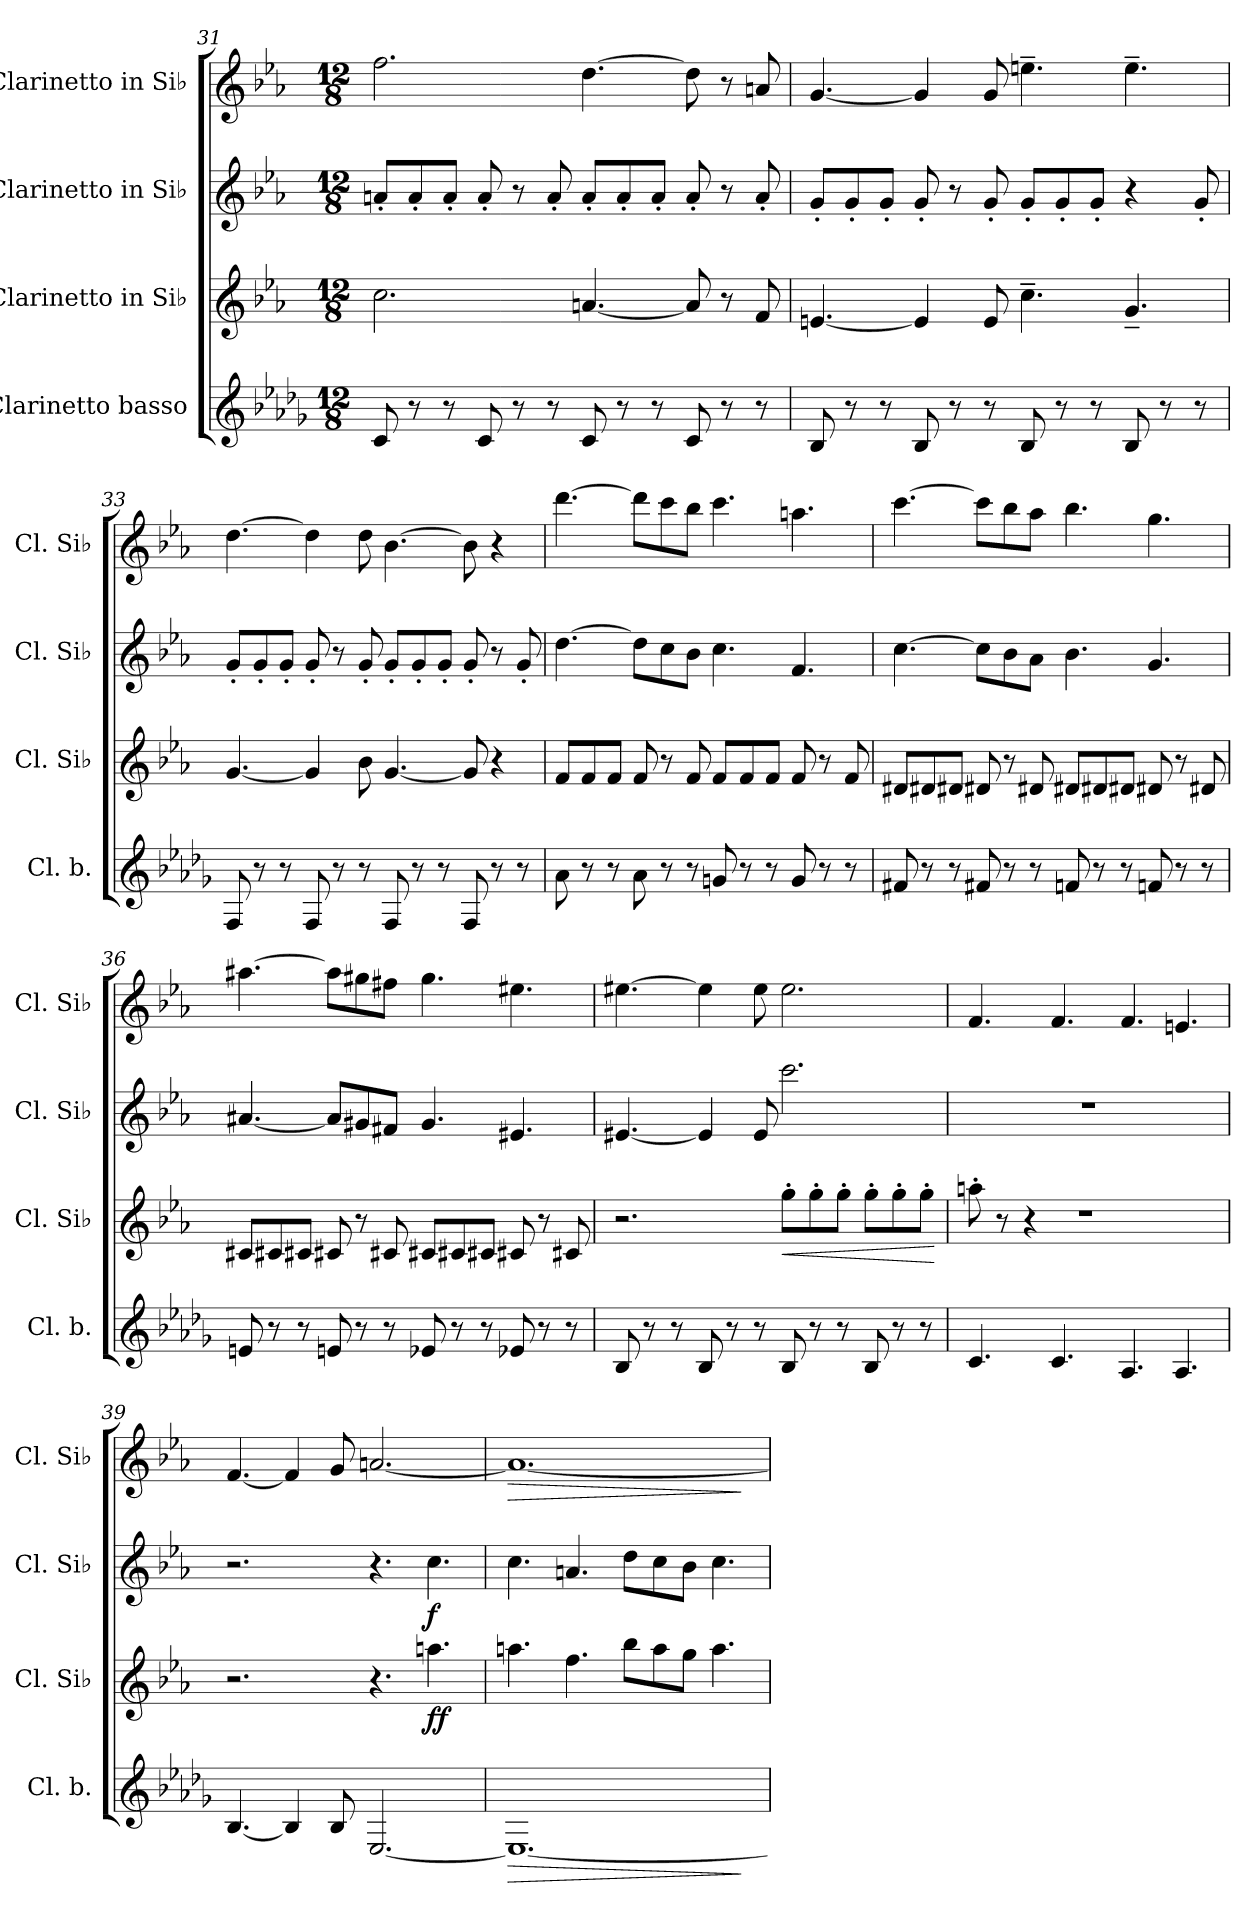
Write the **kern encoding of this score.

**kern	**dynam	**kern	**dynam	**kern	**dynam	**kern	**dynam
*part4	*part4	*part3	*part3	*part2	*part2	*part1	*part1
*staff4	*staff4	*staff3	*staff3	*staff2	*staff2	*staff1	*staff1
*I"Clarinetto basso	*	*I"Clarinetto in Si♭	*	*I"Clarinetto in Si♭	*	*I"Clarinetto in Si♭	*
*I'Cl. b.	*	*I'Cl. Si♭	*	*I'Cl. Si♭	*	*I'Cl. Si♭	*
!!LO:LB:g=z
*clefG2	*	*clefG2	*	*clefG2	*	*clefG2	*
*ITrd8c14	*	*ITrd1c2	*	*ITrd1c2	*	*ITrd1c2	*
*k[b-e-a-d-g-]	*	*k[b-e-a-d-g-]	*	*k[b-e-a-d-g-]	*	*k[b-e-a-d-g-]	*
*M12/8	*	*M12/8	*	*M12/8	*	*M12/8	*
=31	=31	=31	=31	=31	=31	=31	=31
8C/	.	2.b-\	.	8gn'/L	.	2.ee-\	.
8r	.	.	.	8g'/	.	.	.
8r	.	.	.	8g'/J	.	.	.
8C/	.	.	.	8g'/	.	.	.
8r	.	.	.	8r	.	.	.
8r	.	.	.	8g'/	.	.	.
8C/	.	[4.gn/	.	8g'/L	.	[4.cc\	.
8r	.	.	.	8g'/	.	.	.
8r	.	.	.	8g'/J	.	.	.
8C/	.	8g/]	.	8g'/	.	8cc\]	.
8r	.	8r	.	8r	.	8r	.
8r	.	8e-/	.	8g'/	.	8gn/	.
=32	=32	=32	=32	=32	=32	=32	=32
8BB-/	.	[4.dn/	.	8f'/L	.	[4.f/	.
8r	.	.	.	8f'/	.	.	.
8r	.	.	.	8f'/J	.	.	.
8BB-/	.	4d/]	.	8f'/	.	4f/]	.
8r	.	.	.	8r	.	.	.
8r	.	8d/	.	8f'/	.	8f/	.
8BB-/	.	4.b-~\	.	8f'/L	.	4.ddn~\	.
8r	.	.	.	8f'/	.	.	.
8r	.	.	.	8f'/J	.	.	.
8BB-/	.	4.f~/	.	4r	.	4.dd~\	.
8r	.	.	.	.	.	.	.
8r	.	.	.	8f'/	.	.	.
!!LO:LB:g=z
=33	=33	=33	=33	=33	=33	=33	=33
8FF/	.	[4.f/	.	8f'/L	.	[4.cc\	.
8r	.	.	.	8f'/	.	.	.
8r	.	.	.	8f'/J	.	.	.
8FF/	.	4f/]	.	8f'/	.	4cc\]	.
8r	.	.	.	8r	.	.	.
8r	.	8a-\	.	8f'/	.	8cc\	.
8FF/	.	[4.f/	.	8f'/L	.	[4.a-\	.
8r	.	.	.	8f'/	.	.	.
8r	.	.	.	8f'/J	.	.	.
8FF/	.	8f/]	.	8f'/	.	8a-\]	.
8r	.	4r	.	8r	.	4r	.
8r	.	.	.	8f'/	.	.	.
=34	=34	=34	=34	=34	=34	=34	=34
8A-\	.	8e-/L	.	[4.cc\	.	[4.ccc\	.
8r	.	8e-/	.	.	.	.	.
8r	.	8e-/J	.	.	.	.	.
8A-\	.	8e-/	.	8cc\L]	.	8ccc\L]	.
8r	.	8r	.	8b-\	.	8bb-\	.
8r	.	8e-/	.	8a-\J	.	8aa-\J	.
8Gn/	.	8e-/L	.	4.b-\	.	4.bb-\	.
8r	.	8e-/	.	.	.	.	.
8r	.	8e-/J	.	.	.	.	.
8G/	.	8e-/	.	4.e-/	.	4.ggn\	.
8r	.	8r	.	.	.	.	.
8r	.	8e-/	.	.	.	.	.
!!LO:PB:g=z
=35	=35	=35	=35	=35	=35	=35	=35
8F#X/	.	8c#X/L	.	[4.b-\	.	[4.bb-\	.
8r	.	8c#X/	.	.	.	.	.
8r	.	8c#X/J	.	.	.	.	.
8F#X/	.	8c#X/	.	8b-\L]	.	8bb-\L]	.
8r	.	8r	.	8a-\	.	8aa-\	.
8r	.	8c#X/	.	8g-\J	.	8gg-\J	.
8Fn/	.	8c#X/L	.	4.a-\	.	4.aa-\	.
8r	.	8c#X/	.	.	.	.	.
8r	.	8c#X/J	.	.	.	.	.
8Fn/	.	8c#X/	.	4.f/	.	4.ff\	.
8r	.	8r	.	.	.	.	.
8r	.	8c#X/	.	.	.	.	.
!!LO:LB:g=z
=36	=36	=36	=36	=36	=36	=36	=36
8En/	.	8Bn/L	.	[4.g#X/	.	[4.gg#X\	.
8r	.	8Bn/	.	.	.	.	.
8r	.	8Bn/J	.	.	.	.	.
8En/	.	8Bn/	.	8g#/L]	.	8gg#\L]	.
8r	.	8r	.	8f#X/	.	8ff#X\	.
8r	.	8Bn/	.	8en/J	.	8een\J	.
8E-X/	.	8Bn/L	.	4.f#/	.	4.ff#\	.
8r	.	8Bn/	.	.	.	.	.
8r	.	8Bn/J	.	.	.	.	.
8E-X/	.	8Bn/	.	4.d#X/	.	4.dd#X\	.
8r	.	8r	.	.	.	.	.
8r	.	8Bn/	.	.	.	.	.
=37	=37	=37	=37	=37	=37	=37	=37
8BB-/	.	2.r	.	[4.d#X/	.	[4.dd#X\	.
8r	.	.	.	.	.	.	.
8r	.	.	.	.	.	.	.
8BB-/	.	.	.	4d#/]	.	4dd#\]	.
8r	.	.	.	.	.	.	.
8r	.	.	.	8d#/	.	8dd#\	.
!	!	!	!LO:HP:b	!	!	!	!
8BB-/	.	8ff'\L	<	2.bb-\	.	2.dd#\	.
8r	.	8ff'\	.	.	.	.	.
8r	.	8ff'\J	.	.	.	.	.
8BB-/	.	8ff'\L	.	.	.	.	.
8r	.	8ff'\	.	.	.	.	.
8r	.	8ff'\J	.	.	.	.	.
.	.	.	[	.	.	.	.
!!LO:LB:g=z
=38	=38	=38	=38	=38	=38	=38	=38
4.C/	.	8ggn'\	.	1.r	.	4.e-/	.
.	.	8r	.	.	.	.	.
.	.	4r	.	.	.	.	.
4.C/	.	.	.	.	.	4.e-/	.
.	.	1r	.	.	.	.	.
4.AA-/	.	.	.	.	.	4.e-/	.
4.AA-/	.	.	.	.	.	4.dn/	.
=39	=39	=39	=39	=39	=39	=39	=39
[4.BB-/	.	2.r	.	2.r	.	[4.e-/	.
4BB-/]	.	.	.	.	.	4e-/]	.
8BB-/	.	.	.	.	.	8f/	.
[2.EE-/	.	4.r	.	4.r	.	[2.gn/	.
!	!	!	!LO:DY:b	!	!LO:DY:b	!	!
.	.	4.ggn\	ff	4.b-\	f	.	.
=40	=40	=40	=40	=40	=40	=40	=40
!	!LO:HP:b	!	!	!	!	!	!LO:HP:b
1.EE-_	>	4.ggn\	.	4.b-\	.	1.g_	>
.	.	4.ee-\	.	4.gn/	.	.	.
.	.	8aa-\L	.	8cc\L	.	.	.
.	.	8gg\	.	8b-\	.	.	.
.	.	8ff\J	.	8a-\J	.	.	.
.	.	4.gg\	.	4.b-\	.	.	.
.	]	.	.	.	.	.	]
=	=	=	=	=	=	=	=
*-	*-	*-	*-	*-	*-	*-	*-
